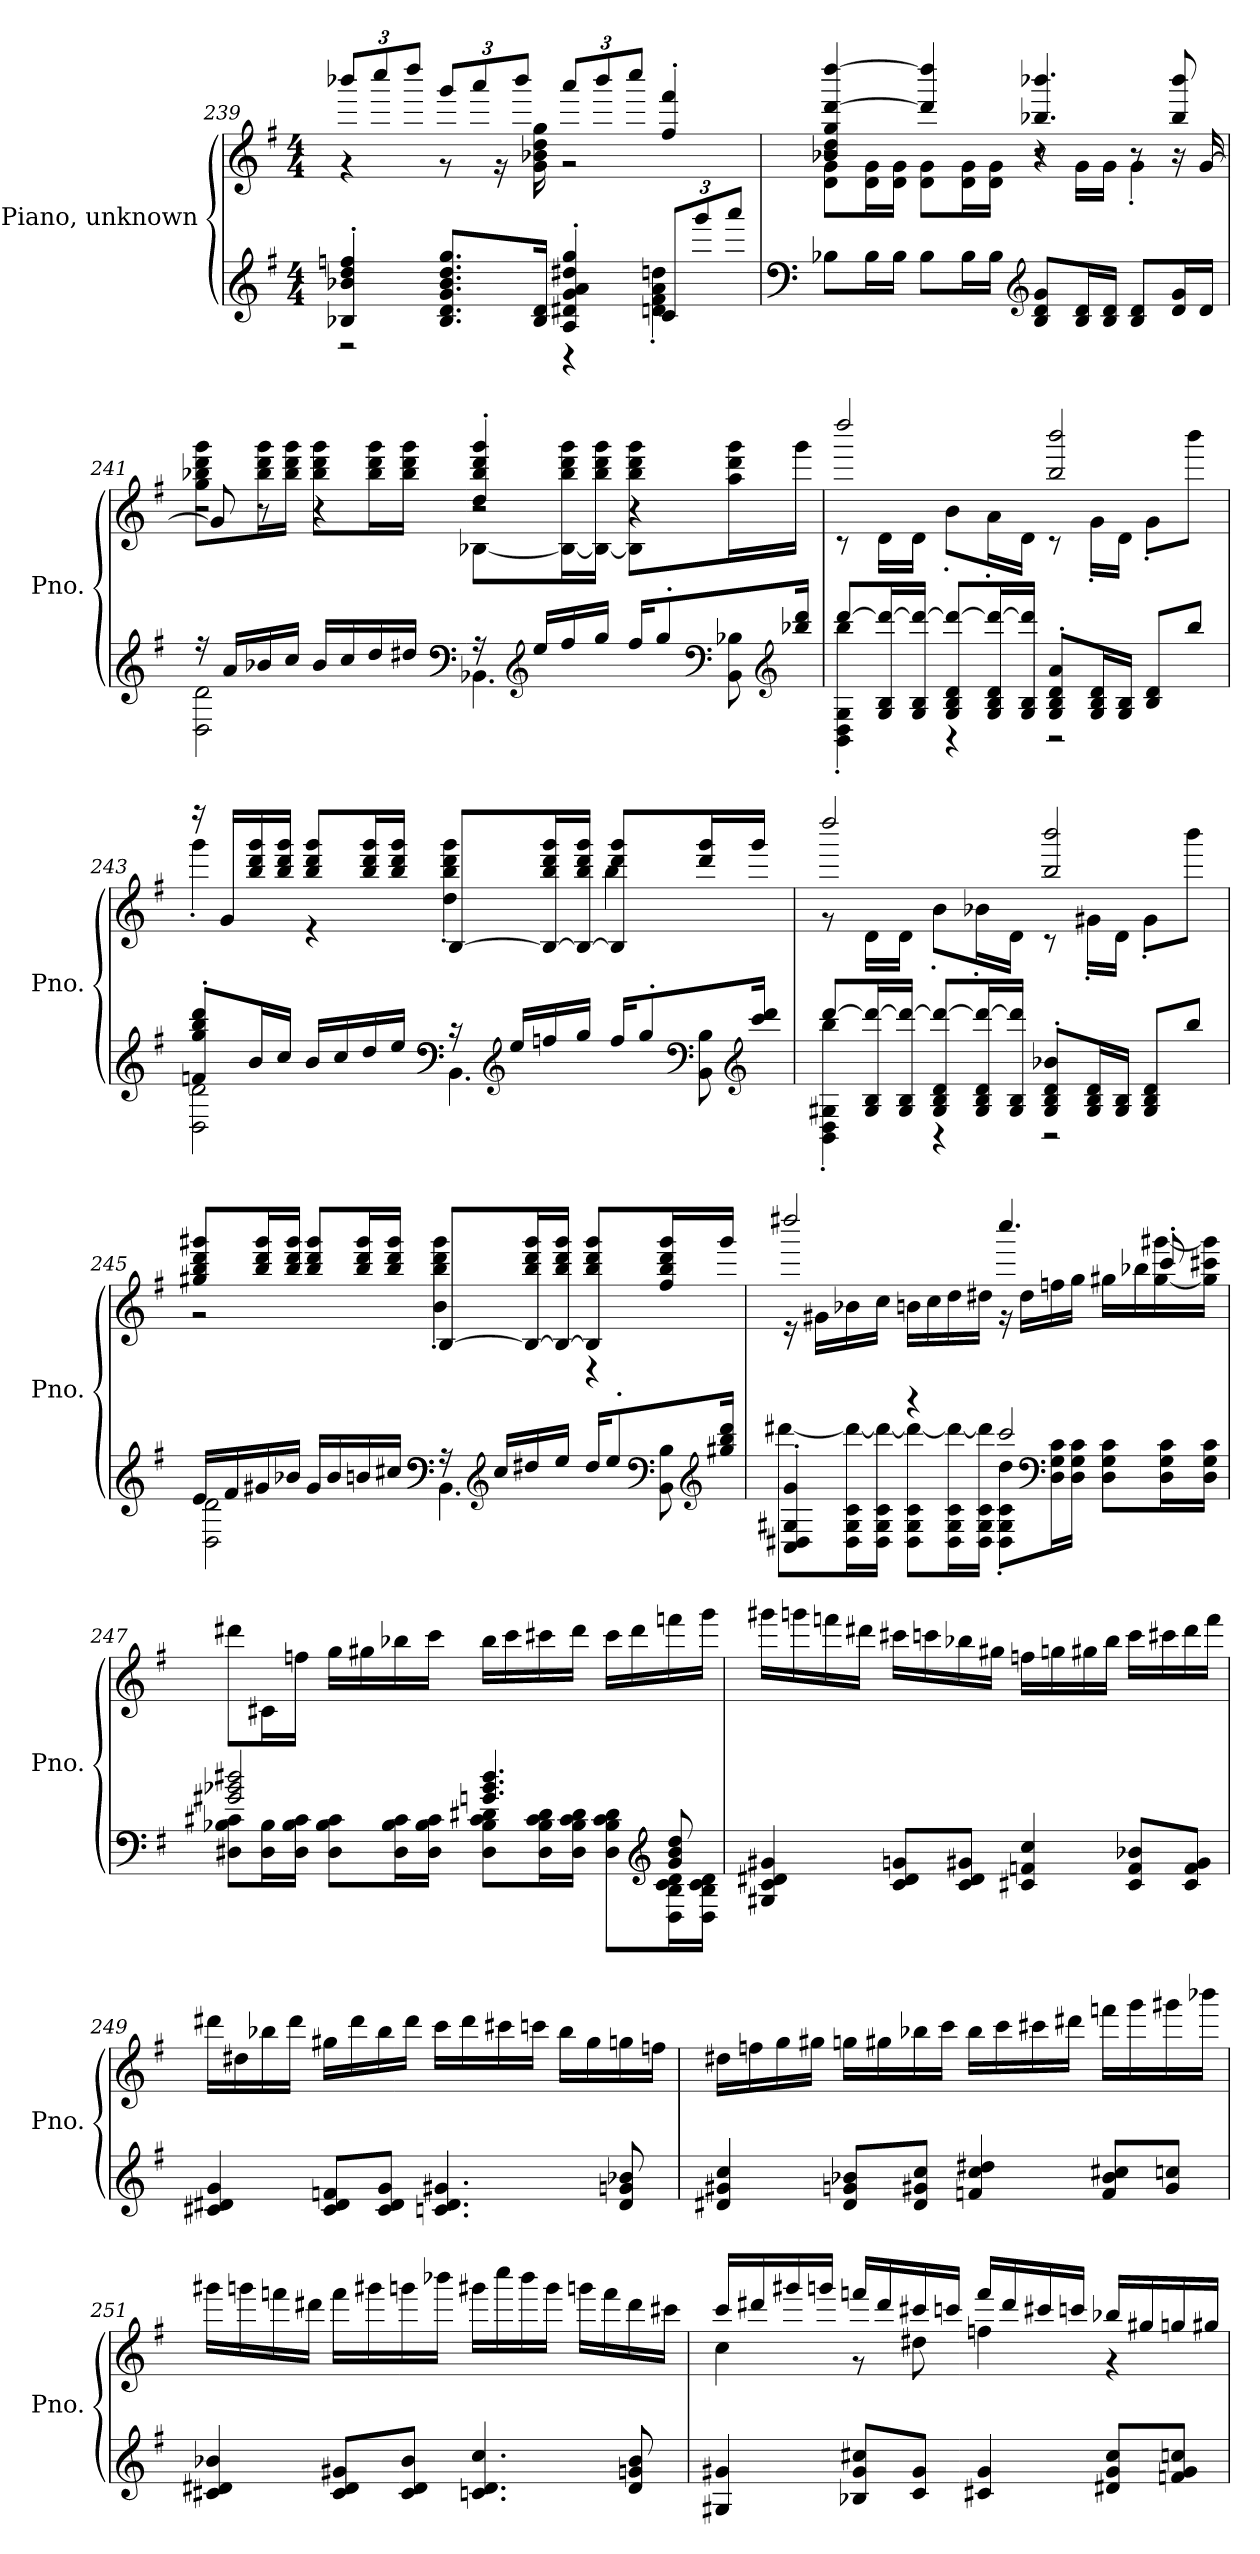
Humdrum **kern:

**kern	**kern
*part1	*part1
*staff2	*staff1
*I"Piano, unknown	*
*I'Pno.	*
!!LO:LB:g=z
*clefG2	*clefG2
*k[f#]	*k[f#]
*M4/4	*M4/4
=239	=239
*^	*
*	*	*Xbrackettup
*	*	*^
4B-X/' 4b-X/' 4dd/' 4ffn/'	2r	12bbb-X/L	4r
.	.	12cccc/	.
.	.	12dddd/J	.
8.B-/ 8.d/ 8.g/ 8.b-/ 8.dd/ 8.gg/L	.	12ggg/L	8r
.	.	12aaa/	.
.	.	.	16r
.	.	12bbb-/J	.
16B-/ 16d/Jk	.	.	16g\ 16b-X\ 16dd\ 16gg\
4A/' 4d#X/' 4g/' 4a/' 4dd#X/' 4gg/'	4r	12aaa/L	2r
.	.	12bbb-/	.
.	.	12cccc/J	.
*Xbrackettup	*	*	*
12c/L	4dn\' 4f#\' 4a\' 4ddn\'	4ff#/' 4fff#/'	.
12ggg/	.	.	.
12aaa/J	.	.	.
*v	*v	*	*
*	*v	*v
=240	=240
*clefF4	*
*	*^
*	*	*^
8B-X\L	4b-X/ 4dd/ 4gg/ [4ddd/ [4dddd/	8d\ 8g\L	2r
16B-\L	.	16d\ 16g\L	.
16B-\JJ	.	16d\ 16g\JJ	.
8B-\L	4ddd/] 4dddd/]	8d\ 8g\L	.
16B-\L	.	16d\ 16g\L	.
16B-\JJ	.	16d\ 16g\JJ	.
*clefG2	*	*	*
8B-/ 8d/ 8g/L	4.bb-X/ 4.bbb-X/	8r	4r
16B-/ 16d/L	.	16g\LL	.
16B-/ 16d/JJ	.	16g\JJ	.
8B-/ 8d/L	.	4g'\	8r
16d/ 16g/L	8bb-/ 8bbb-/	.	16r
16d/JJ	.	.	[16g/
!!LO:LB:g=z	!!	!!
=241	=241	=241	=241
*^	*	*	*
16r	2D\ 2d\	2r	8gg\ 8bb-X\ 8ddd\ 8ggg\L	8g/]
16a/LL	.	.	.	.
16b-X/	.	.	16bb-\ 16ddd\ 16ggg\L	8r
16cc/JJ	.	.	16bb-\ 16ddd\ 16ggg\JJ	.
16b-/LL	.	.	8bb-\ 8ddd\ 8ggg\L	4r
16cc/	.	.	.	.
16dd/	.	.	16bb-\ 16ddd\ 16ggg\L	.
16dd#X/JJ	.	.	16bb-\ 16ddd\ 16ggg\JJ	.
*clefF4	*	*	*	*
16r	4.BB-X\	4dd/' 4bb-/' 4ddd/' 4ggg/'	[8B-X\L	2r
*clefG2	*	*	*	*
16ee/LL	.	.	.	.
16ff#/	.	.	16B-\_ 16bb-\ 16ddd\ 16ggg\L	.
16gg/JJ	.	.	16B-\_ 16bb-\ 16ddd\ 16ggg\JJ	.
16ff#/KL	.	4r	8B-\] 8bb-\ 8ddd\ 8ggg\L	.
8gg'/	.	.	.	.
*clefF4	*	*	*	*
.	8BB-\ 8B-X\	.	16aa\ 16ddd\ 16ggg\L	.
*clefG2	*	*	*	*
16bb-X/ 16ddd/Jk	.	.	16ggg\JJ	.
*	*	*	*v	*v
=242	=242	=242	=242
[8ddd/L	4BB\' 4D\' 4G\' 4bb\'	2dddd/	8r
16G/ 16B/ 16ddd/_L	.	.	16d\LL
16G/ 16B/ 16ddd/_JJ	.	.	16d\JJ
8G/ 8B/ 8d/ 8ddd/_L	4r	.	8b'\L
16G/ 16B/ 16d/ 16ddd/_L	.	.	16a'\L
16G/ 16B/ 16ddd/]JJ	.	.	16d\JJ
8G/' 8B/' 8d/' 8a/'L	2r	2bb/ 2bbb/	8r
16G/ 16B/ 16d/L	.	.	16g'\LL
16G/ 16B/JJ	.	.	16d\JJ
8B/ 8d/L	.	.	8g'\L
8bb/J	.	.	8bbb\J
!!LO:LB:g=z	!!
=243	=243	=243	=243
8fn/' 8gg/' 8bb/' 8ddd/'L	2D\ 2d\	16r	4ggg'\
.	.	16g/LL	.
16b/L	.	16bb/ 16ddd/ 16ggg/	.
16cc/JJ	.	16bb/ 16ddd/ 16ggg/JJ	.
16b/LL	.	8bb/ 8ddd/ 8ggg/L	4r
16cc/	.	.	.
16dd/	.	16bb/ 16ddd/ 16ggg/L	.
16ee/JJ	.	16bb/ 16ddd/ 16ggg/JJ	.
*clefF4	*	*	*
16r	4.BB\	[8B/L	4dd\' 4bb\' 4ddd\' 4ggg\'
*clefG2	*	*	*
16ee/LL	.	.	.
16ffn/	.	16B/_ 16bb/ 16ddd/ 16ggg/L	.
16gg/JJ	.	16B/_ 16bb/ 16ddd/ 16ggg/JJ	.
16ff/KL	.	8B/] 8ddd/ 8ggg/L	4bb\
8gg'/	.	.	.
*clefF4	*	*	*
.	8BB\ 8B\	16ddd/ 16ggg/L	.
*clefG2	*	*	*
16ccc/ 16ddd/Jk	.	16ggg/JJ	.
=244	=244	=244	=244
[8ddd/L	4BB\' 4D\' 4G#X\' 4bb\'	2dddd/	8r
16G#/ 16B/ 16ddd/_L	.	.	16d\LL
16G#/ 16B/ 16ddd/_JJ	.	.	16d\JJ
8G#/ 8B/ 8d/ 8ddd/_L	4r	.	8b'\L
16G#/ 16B/ 16d/ 16ddd/_L	.	.	16b-X'\L
16G#/ 16B/ 16ddd/]JJ	.	.	16d\JJ
8G#/' 8B/' 8d/' 8b-X/'L	2r	2bb/ 2bbb/	8r
16G#/ 16B/ 16d/L	.	.	16g#X'\LL
16G#/ 16B/JJ	.	.	16d\JJ
8G#/ 8B/ 8d/L	.	.	8g#'\L
8bb/J	.	.	8bbb\J
!!LO:LB:g=z	!!
=245	=245	=245	=245
16e/LL	2D\ 2d\	8gg#X/ 8bb/ 8ddd/ 8ggg#X/L	2r
16f#/	.	.	.
16g#X/	.	16bb/ 16ddd/ 16ggg#/L	.
16b-X/JJ	.	16bb/ 16ddd/ 16ggg#/JJ	.
16g#/LL	.	8bb/ 8ddd/ 8ggg#/L	.
16b-/	.	.	.
16bn/	.	16bb/ 16ddd/ 16ggg#/L	.
16cc#X/JJ	.	16bb/ 16ddd/ 16ggg#/JJ	.
*clefF4	*	*	*
16r	4.BB\	[8B/L	4b\' 4bb\' 4ddd\' 4ggg#\'
*clefG2	*	*	*
16cc#/LL	.	.	.
16dd#X/	.	16B/_ 16bb/ 16ddd/ 16ggg#/L	.
16ee/JJ	.	16B/_ 16bb/ 16ddd/ 16ggg#/JJ	.
16dd#/KL	.	8B/] 8bb/ 8ddd/ 8ggg#/L	4r
8ee'/	.	.	.
*clefF4	*	*	*
.	8BB\ 8B\	16ff#/ 16bb/ 16ddd/ 16ggg#/L	.
*clefG2	*	*	*
16gg#X/ 16bb/ 16ddd/Jk	.	16ggg#/JJ	.
!!LO:LB:g=z	!!
=246	=246	=246	=246
4C/' 4D#X/' 4G#X/' 4g/'	[8ddd#X\L	2dddd#X/	16r
.	.	.	16g#X\LL
.	16D#\ 16G#\ 16c\ 16ddd#\_L	.	16b-X\
.	16D#\ 16G#\ 16c\ 16ddd#\_JJ	.	16cc\JJ
4r	8D#\ 8G#\ 8c\ 8ddd#\_L	.	16bn\LL
.	.	.	16cc\
.	16D#\ 16G#\ 16c\ 16ddd#\_L	.	16dd\
.	16D#\ 16G#\ 16c\ 16ddd#\]JJ	.	16dd#X\JJ
2ccc/	8D#\' 8G#\' 8c\' 8dd\'L	4.cccc/	16r
.	.	.	16dd#\LL
*clefF4	*	*	*
.	16D#\ 16G#\ 16c\L	.	16ffn\
.	16D#\ 16G#\ 16c\JJ	.	16gg\JJ
.	8D#\ 8G#\ 8c\L	.	16gg#X\LL
.	.	.	16bb-X\
.	16D#\ 16G#\ 16c\L	8ccc'/	[16gg#\ [16ggg#X\
.	16D#\ 16G#\ 16c\JJ	.	16gg#\] 16ccc#X\ 16ggg#\]JJ
*	*	*v	*v
!!LO:PB:g=z
=247	=247	=247
2g#X/ 2b-X/ 2dd#X/	8D#X\ 8B-X\ 8c#X\L	8ddd#X\L
.	16D#\ 16B-\L	16c#X\L
.	16D#\ 16B-\ 16c#\JJ	16ffn\JJ
.	8D#\ 8B-\ 8c#\L	16gg\LL
.	.	16gg#X\
.	16D#\ 16B-\ 16c#\L	16bb-X\
.	16D#\ 16B-\ 16c#\JJ	16ccc\JJ
4.gn/ 4.b-/ 4.dd#/	8D#\ 8B-\ 8c#\ 8d#X\L	16bb-\LL
.	.	16ccc\
.	16D#\ 16B-\ 16c#\ 16d#\L	16ccc#X\
.	16D#\ 16B-\ 16c#\ 16d#\JJ	16ddd#\JJ
.	8D#\ 8B-\ 8c#\ 8d#\L	16ccc#\LL
.	.	16ddd#\
*clefG2	*	*
8g/ 8b-/ 8dd#/	16D#\ 16B-\ 16c#\ 16d#\L	16fffn\
.	16D#\ 16B-\ 16c#\ 16d#\JJ	16ggg\JJ
*v	*v	*
!!LO:LB:g=z
=248	=248
4G#X/ 4c/ 4d#X/ 4g#X/	16ggg#X\LL
.	16gggn\
.	16fffn\
.	16ddd#X\JJ
8c/ 8d#/ 8gn/L	16ccc#X\LL
.	16cccn\
8c/ 8d#/ 8g#X/J	16bb-X\
.	16gg#X\JJ
4c#X/ 4fn/ 4cc/	16ffn\LL
.	16ggn\
.	16gg#X\
.	16bb-\JJ
8c#/ 8f/ 8b-X/L	16ccc\LL
.	16ccc#X\
8c#/ 8f/ 8g#/J	16ddd#\
.	16fff\JJ
!!LO:LB:g=z
=249	=249
4c#X/ 4d#X/ 4g/	16ddd#X\LL
.	16dd#X\
.	16bb-X\
.	16ddd#\JJ
8c#/ 8d#/ 8fn/L	16gg#X\LL
.	16ddd#\
8c#/ 8d#/ 8g/J	16bb-\
.	16ddd#\JJ
4.cn/ 4.d#/ 4.g#X/	16ccc\LL
.	16ddd#\
.	16ccc#X\
.	16cccn\JJ
.	16bb-\LL
.	16gg#\
8d#/ 8gn/ 8b-X/	16ggn\
.	16ffn\JJ
!!LO:LB:g=z
=250	=250
4d#X/ 4g#X/ 4cc/	16dd#X\LL
.	16ffn\
.	16gg\
.	16gg#X\JJ
8d#/ 8gn/ 8b-X/L	16ggn\LL
.	16gg#X\
8d#/ 8g#X/ 8cc/J	16bb-X\
.	16ccc\JJ
4fn/ 4cc/ 4dd#X/	16bb-\LL
.	16ccc\
.	16ccc#X\
.	16ddd#X\JJ
8f/ 8b-/ 8cc#X/L	16fffn\LL
.	16ggg\
8g#/ 8ccn/J	16ggg#X\
.	16bbb-X\JJ
!!LO:LB:g=z
=251	=251
4c#X/ 4d#X/ 4b-X/	16ggg#X\LL
.	16gggn\
.	16fffn\
.	16ddd#X\JJ
8c#/ 8d#/ 8g#X/L	16fff\LL
.	16ggg#X\
8c#/ 8d#/ 8b-/J	16gggn\
.	16bbb-X\JJ
4.cn/ 4.d#/ 4.cc/	16ggg#X\LL
.	16cccc\
.	16bbb-\
.	16ggg#\JJ
.	16gggn\LL
.	16fff\
8d#/ 8gn/ 8b-/	16ddd#\
.	16ccc#X\JJ
!!LO:LB:g=z
=252	=252
*	*^
4G#X/ 4g#X/	16ccc/LL	4cc\
.	16ddd#X/	.
.	16ggg#X/	.
.	16gggn/JJ	.
8B-X/ 8g#/ 8cc#X/L	16fffn/LL	8r
.	16ddd#/	.
8c/ 8g#/J	16ccc#X/	8dd#X\
.	16cccn/JJ	.
4c#X/ 4g#/	16fff/LL	4ffn\
.	16ddd#/	.
.	16ccc#X/	.
.	16cccn/JJ	.
8d#X/ 8g#/ 8cc#/L	16bb-X/LL	4r
.	16gg#X/	.
8fn/ 8g#/ 8ccn/J	16ggn/	.
.	16gg#X/JJ	.
*	*v	*v
=	=
*-	*-
